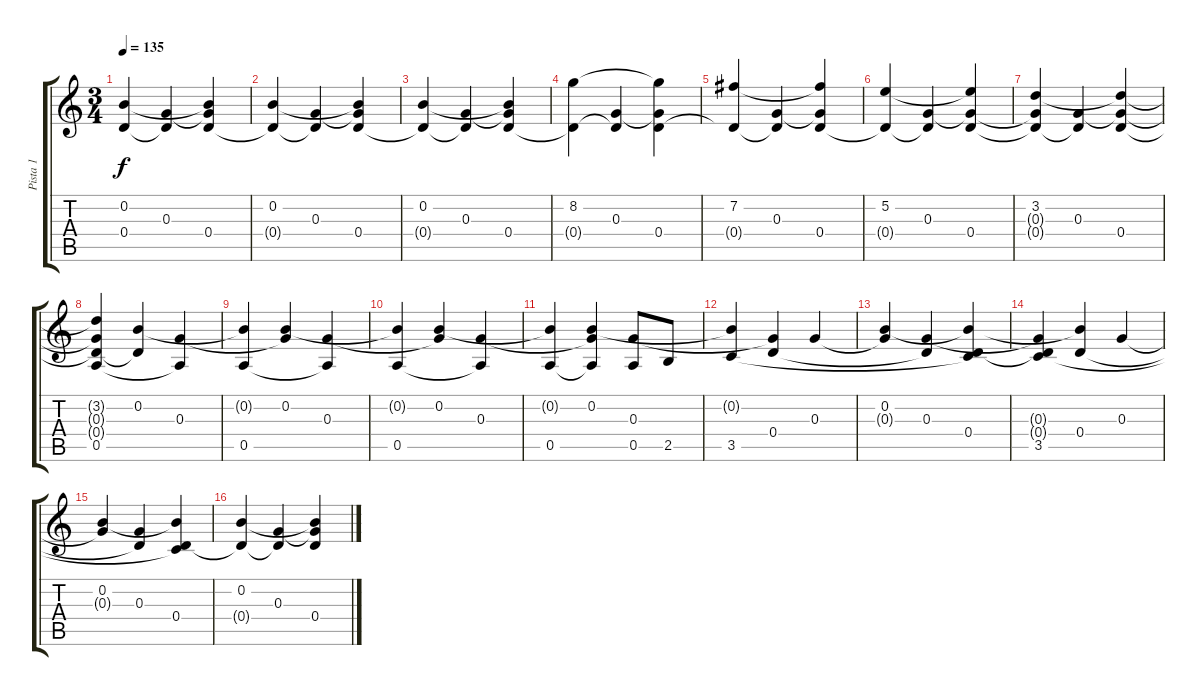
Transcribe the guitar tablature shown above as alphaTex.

\track ("Pista 1" "Pista 1") {instrument overdrivenguitar}
\staff {score tabs}
\tuning (E4 B3 G3 D3 A2 E2) {hide}
\ts (3 4)
\tempo 135
\clef g2
\ks c
(0.2 0.4{t}).4{dy f} (0.3 0.4{t}).4 (0.2{t} 0.3{t} 0.4).4 |
(0.2 0.4{t}).4 (0.3 0.4{t}).4 (0.2{t} 0.3{t} 0.4).4 |
(0.2 0.4{t}).4 (0.3 0.4{t}).4 (0.2{t} 0.3{t} 0.4).4 |
(8.2 0.4{t}).4 (0.3 0.4{t}).4 (8.2{t} 0.3{t} 0.4).4 |
(7.2 0.4{t}).4 (0.3 0.4{t}).4 (7.2{t} 0.3{t} 0.4).4 |
(5.2 0.4{t}).4 (0.3 0.4{t}).4 (5.2{t} 0.3{t} 0.4).4 |
(3.2 0.3{t} 0.4{t}).4 (0.3 0.4{t}).4 (3.2{t} 0.3{t} 0.4).4 |
(3.2{t} 0.3{t} 0.4{t} 0.5).4 (0.2 0.4{t}).4 (0.3 0.5{t}).4 |
(0.2{t} 0.5).4 (0.2 0.3{t}).4 (0.3 0.5{t}).4 |
(0.2{t} 0.5).4 (0.2 0.3{t}).4 (0.3 0.5{t}).4 |
(0.2{t} 0.5).4 (0.2 0.3{t} 0.5{t}).4 (0.3 0.5).8 2.5.8 |
(0.2{t} 3.5).4 (0.3{t} 0.4).4 0.3.4 |
(0.2 0.3{t}).4 (0.3 0.4{t}).4 (0.2{t} 0.4 3.5{t}).4 |
(0.3{t} 0.4{t} 3.5).4 (0.2{t} 0.4).4 0.3.4 |
(0.2 0.3{t}).4 (0.3 0.4{t}).4 (0.2{t} 0.4 3.5{t}).4 |
(0.2 0.4{t}).4{volume 10} (0.3 0.4{t}).4 (0.2{t} 0.3{t} 0.4).4
